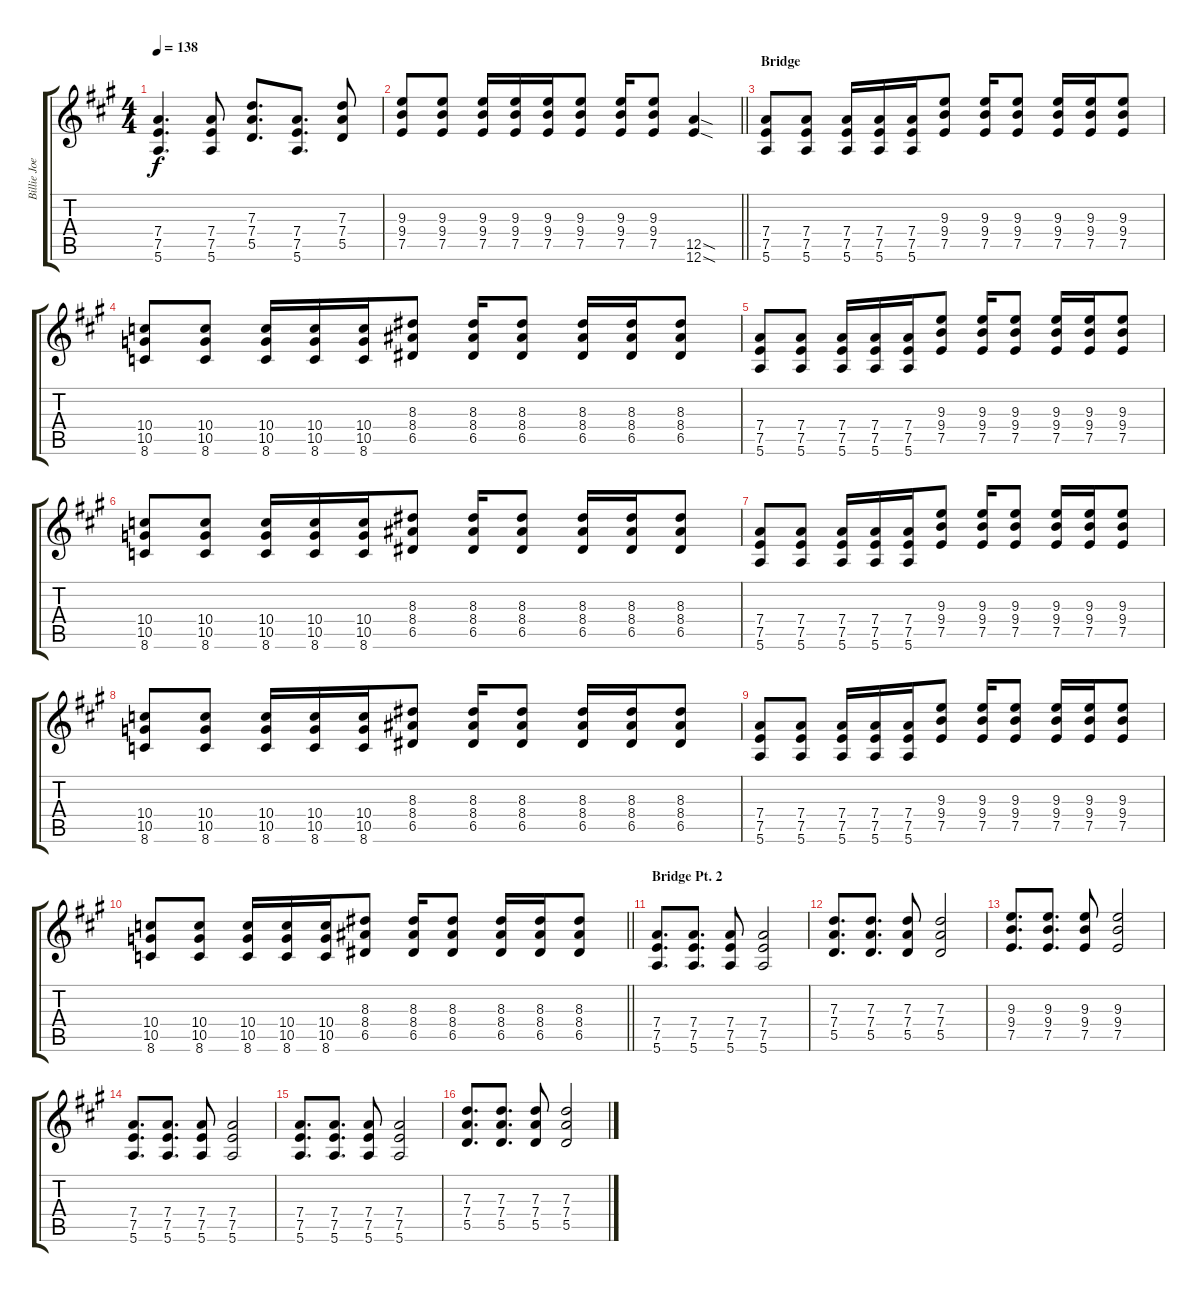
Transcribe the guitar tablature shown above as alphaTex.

\track ("Billie Joe Rhythm" "Billie Joe") {instrument overdrivenguitar}
\staff {score tabs}
\tuning (E4 B3 G3 D3 A2 E2) {hide}
\ts (4 4)
\tempo 138
\clef g2
\ks a
(7.4 7.5 5.6).4{d dy f} (7.4 7.5 5.6).8 (7.3 7.4 5.5).8{d} (7.4 7.5 5.6).8{d} (7.3 7.4 5.5).8 |
\barLineRight lightlight
(9.3 9.4 7.5).8 (9.3 9.4 7.5).8 (9.3 9.4 7.5).16 (9.3 9.4 7.5).16 (9.3 9.4 7.5).16 (9.3 9.4 7.5).8 (9.3 9.4 7.5).16 (9.3 9.4 7.5).8 (12.5{sod} 12.6{sod}).4 |
\section ("" "Bridge")
(7.4 7.5 5.6).8 (7.4 7.5 5.6).8 (7.4 7.5 5.6).16 (7.4 7.5 5.6).16 (7.4 7.5 5.6).16 (9.3 9.4 7.5).8 (9.3 9.4 7.5).16 (9.3 9.4 7.5).8 (9.3 9.4 7.5).16 (9.3 9.4 7.5).16 (9.3 9.4 7.5).8 |
(10.4 10.5 8.6).8 (10.4 10.5 8.6).8 (10.4 10.5 8.6).16 (10.4 10.5 8.6).16 (10.4 10.5 8.6).16 (8.3 8.4 6.5).8 (8.3 8.4 6.5).16 (8.3 8.4 6.5).8 (8.3 8.4 6.5).16 (8.3 8.4 6.5).16 (8.3 8.4 6.5).8 |
(7.4 7.5 5.6).8 (7.4 7.5 5.6).8 (7.4 7.5 5.6).16 (7.4 7.5 5.6).16 (7.4 7.5 5.6).16 (9.3 9.4 7.5).8 (9.3 9.4 7.5).16 (9.3 9.4 7.5).8 (9.3 9.4 7.5).16 (9.3 9.4 7.5).16 (9.3 9.4 7.5).8 |
(10.4 10.5 8.6).8 (10.4 10.5 8.6).8 (10.4 10.5 8.6).16 (10.4 10.5 8.6).16 (10.4 10.5 8.6).16 (8.3 8.4 6.5).8 (8.3 8.4 6.5).16 (8.3 8.4 6.5).8 (8.3 8.4 6.5).16 (8.3 8.4 6.5).16 (8.3 8.4 6.5).8 |
(7.4 7.5 5.6).8 (7.4 7.5 5.6).8 (7.4 7.5 5.6).16 (7.4 7.5 5.6).16 (7.4 7.5 5.6).16 (9.3 9.4 7.5).8 (9.3 9.4 7.5).16 (9.3 9.4 7.5).8 (9.3 9.4 7.5).16 (9.3 9.4 7.5).16 (9.3 9.4 7.5).8 |
(10.4 10.5 8.6).8 (10.4 10.5 8.6).8 (10.4 10.5 8.6).16 (10.4 10.5 8.6).16 (10.4 10.5 8.6).16 (8.3 8.4 6.5).8 (8.3 8.4 6.5).16 (8.3 8.4 6.5).8 (8.3 8.4 6.5).16 (8.3 8.4 6.5).16 (8.3 8.4 6.5).8 |
(7.4 7.5 5.6).8 (7.4 7.5 5.6).8 (7.4 7.5 5.6).16 (7.4 7.5 5.6).16 (7.4 7.5 5.6).16 (9.3 9.4 7.5).8 (9.3 9.4 7.5).16 (9.3 9.4 7.5).8 (9.3 9.4 7.5).16 (9.3 9.4 7.5).16 (9.3 9.4 7.5).8 |
\barLineRight lightlight
(10.4 10.5 8.6).8 (10.4 10.5 8.6).8 (10.4 10.5 8.6).16 (10.4 10.5 8.6).16 (10.4 10.5 8.6).16 (8.3 8.4 6.5).8 (8.3 8.4 6.5).16 (8.3 8.4 6.5).8 (8.3 8.4 6.5).16 (8.3 8.4 6.5).16 (8.3 8.4 6.5).8 |
\section ("" "Bridge Pt. 2")
(7.4 7.5 5.6).8{d} (7.4 7.5 5.6).8{d} (7.4 7.5 5.6).8 (7.4 7.5 5.6).2 |
(7.3 7.4 5.5).8{d} (7.3 7.4 5.5).8{d} (7.3 7.4 5.5).8 (7.3 7.4 5.5).2 |
(9.3 9.4 7.5).8{d} (9.3 9.4 7.5).8{d} (9.3 9.4 7.5).8 (9.3 9.4 7.5).2 |
(7.4 7.5 5.6).8{d} (7.4 7.5 5.6).8{d} (7.4 7.5 5.6).8 (7.4 7.5 5.6).2 |
(7.4 7.5 5.6).8{d} (7.4 7.5 5.6).8{d} (7.4 7.5 5.6).8 (7.4 7.5 5.6).2 |
(7.3 7.4 5.5).8{d} (7.3 7.4 5.5).8{d} (7.3 7.4 5.5).8 (7.3 7.4 5.5).2
